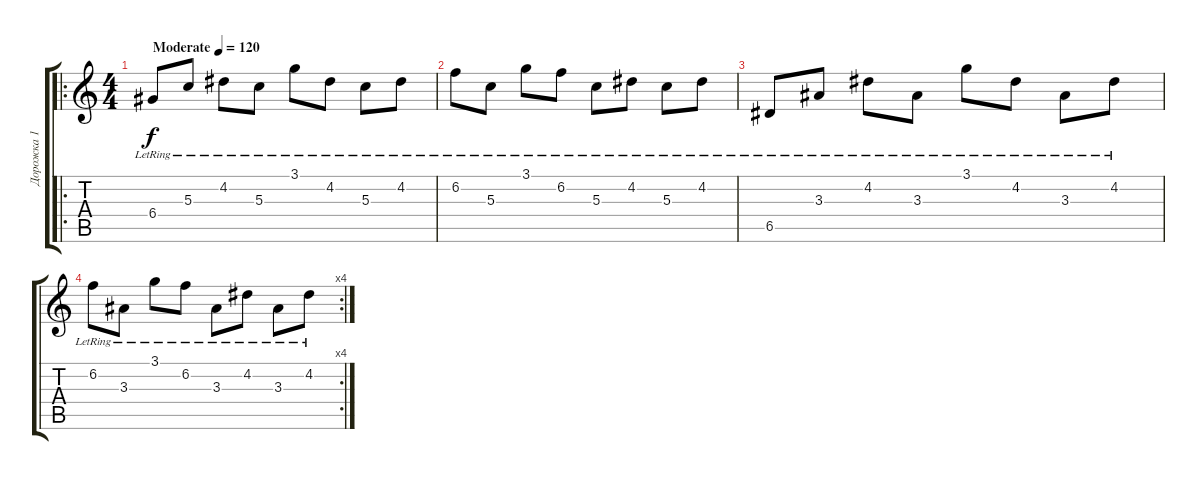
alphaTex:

\track ("Дорожка 1" "Дорожка 1") {instrument acousticguitarsteel}
\staff {score tabs}
\tuning (E4 B3 G3 D3 A2 E2) {hide}
\ro
\ts (4 4)
\tempo (120 "Moderate")
\clef g2
\ks c
6.4{lr}.8{dy f instrument acousticguitarsteel} 5.3{lr}.8 4.2{lr}.8 5.3{lr}.8 3.1{lr}.8 4.2{lr}.8 5.3{lr}.8 4.2{lr}.8 |
6.2{lr}.8 5.3{lr}.8 3.1{lr}.8 6.2{lr}.8 5.3{lr}.8 4.2{lr}.8 5.3{lr}.8 4.2{lr}.8 |
6.5{lr}.8 3.3{lr}.8 4.2{lr}.8 3.3{lr}.8 3.1{lr}.8 4.2{lr}.8 3.3{lr}.8 4.2{lr}.8 |
\rc 4
6.2{lr}.8 3.3{lr}.8 3.1{lr}.8 6.2{lr}.8 3.3{lr}.8 4.2{lr}.8 3.3{lr}.8 4.2{lr}.8
